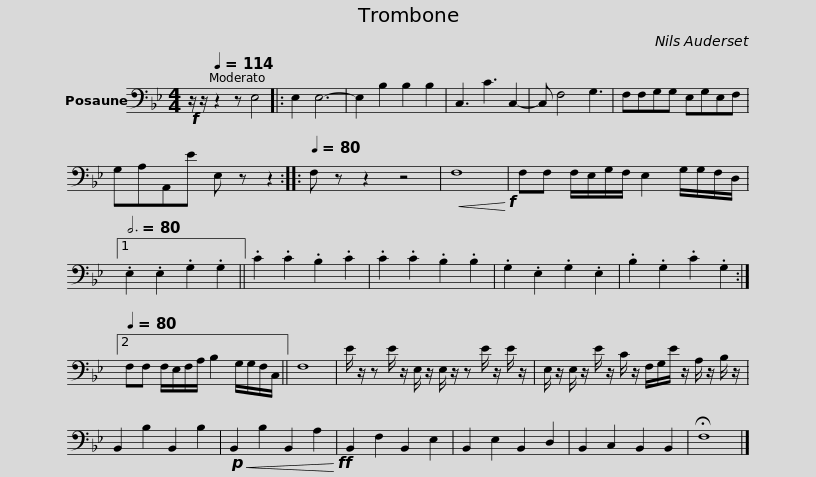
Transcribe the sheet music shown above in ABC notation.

X:1
L:1/8
M:4/4
I:linebreak $
K:Bb
V:1 bass
V:1
!f! z/ z/[Q:1/4=114] z2 z E,4 |: E,2 E,6- | E,2 B,2 B,2 B,2 | C,3 C3 C,2- | C, F,4 G,3 | %5
 F,F,G,G, E,G,E,F, | G,A,A,,E E, z z2 ::[Q:1/4=80] F, z z2 z4 |$!<(! F,8!<)!!f! | F,F, F,/E,/G,/F,/ E,2 G,/G,/F,/D,/ |1 %10
[Q:3/4=80] .E,2 .E,2 .G,2 .G,2 || .C2 .C2 .B,2 .C2 | .C2 .C2 .B,2 .B,2 | .G,2 .E,2 .G,2 .E,2 | .B,2 .G,2 .C2 .G,2 :|2$ %15
[Q:1/4=80] F,F, F,/E,/F,/A,/ B,2 G,/G,/F,/C,/ || F,8 | E/ z/ z E/ z/ E,/ z/ E,/ z/ z E/ z/ E/ z/ | E,/ z/ E,/ z/ E/ z/ C/ z/ F,/G,/E/ z/ A,/ z/ B,/ z/ | B,,2 B,2 B,,2 B,2 |$ %20
!p!!<(! B,,2 B,2 B,,2 A,2!<)!!ff! | B,,2 F,2 B,,2 E,2 | B,,2 E,2 B,,2 D,2 | B,,2 C,2 B,,2 B,,2 | !fermata!F,8 |] %25
